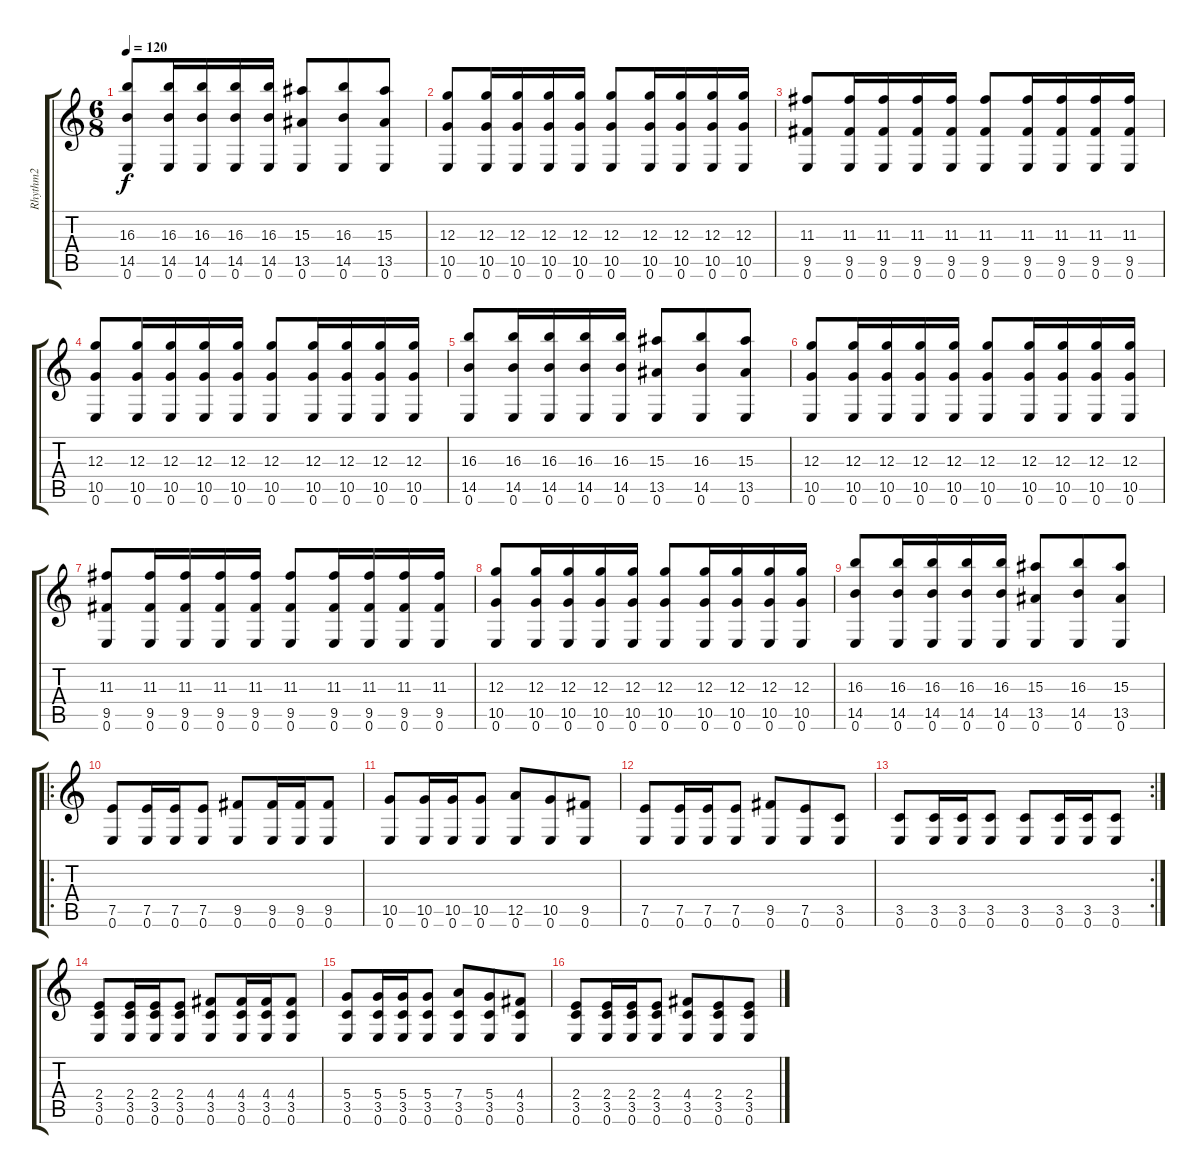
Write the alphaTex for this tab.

\track ("Rhythm2" "Rhythm2") {instrument distortionguitar}
\staff {score tabs}
\tuning (E4 B3 G3 D3 A2 E2) {hide}
\ts (6 8)
\tempo 120
\clef g2
\ks c
(16.3 14.5 0.6).8{dy f} (16.3 14.5 0.6).16 (16.3 14.5 0.6).16 (16.3 14.5 0.6).16 (16.3 14.5 0.6).16 (15.3 13.5 0.6).8 (16.3 14.5 0.6).8 (15.3 13.5 0.6).8 |
(12.3 10.5 0.6).8 (12.3 10.5 0.6).16 (12.3 10.5 0.6).16 (12.3 10.5 0.6).16 (12.3 10.5 0.6).16 (12.3 10.5 0.6).8 (12.3 10.5 0.6).16 (12.3 10.5 0.6).16 (12.3 10.5 0.6).16 (12.3 10.5 0.6).16 |
(11.3 9.5 0.6).8 (11.3 9.5 0.6).16 (11.3 9.5 0.6).16 (11.3 9.5 0.6).16 (11.3 9.5 0.6).16 (11.3 9.5 0.6).8 (11.3 9.5 0.6).16 (11.3 9.5 0.6).16 (11.3 9.5 0.6).16 (11.3 9.5 0.6).16 |
(12.3 10.5 0.6).8 (12.3 10.5 0.6).16 (12.3 10.5 0.6).16 (12.3 10.5 0.6).16 (12.3 10.5 0.6).16 (12.3 10.5 0.6).8 (12.3 10.5 0.6).16 (12.3 10.5 0.6).16 (12.3 10.5 0.6).16 (12.3 10.5 0.6).16 |
(16.3 14.5 0.6).8 (16.3 14.5 0.6).16 (16.3 14.5 0.6).16 (16.3 14.5 0.6).16 (16.3 14.5 0.6).16 (15.3 13.5 0.6).8 (16.3 14.5 0.6).8 (15.3 13.5 0.6).8 |
(12.3 10.5 0.6).8 (12.3 10.5 0.6).16 (12.3 10.5 0.6).16 (12.3 10.5 0.6).16 (12.3 10.5 0.6).16 (12.3 10.5 0.6).8 (12.3 10.5 0.6).16 (12.3 10.5 0.6).16 (12.3 10.5 0.6).16 (12.3 10.5 0.6).16 |
(11.3 9.5 0.6).8 (11.3 9.5 0.6).16 (11.3 9.5 0.6).16 (11.3 9.5 0.6).16 (11.3 9.5 0.6).16 (11.3 9.5 0.6).8 (11.3 9.5 0.6).16 (11.3 9.5 0.6).16 (11.3 9.5 0.6).16 (11.3 9.5 0.6).16 |
(12.3 10.5 0.6).8 (12.3 10.5 0.6).16 (12.3 10.5 0.6).16 (12.3 10.5 0.6).16 (12.3 10.5 0.6).16 (12.3 10.5 0.6).8 (12.3 10.5 0.6).16 (12.3 10.5 0.6).16 (12.3 10.5 0.6).16 (12.3 10.5 0.6).16 |
(16.3 14.5 0.6).8 (16.3 14.5 0.6).16 (16.3 14.5 0.6).16 (16.3 14.5 0.6).16 (16.3 14.5 0.6).16 (15.3 13.5 0.6).8 (16.3 14.5 0.6).8 (15.3 13.5 0.6).8 |
\ro
(7.5 0.6).8 (7.5 0.6).16 (7.5 0.6).16 (7.5 0.6).8 (9.5 0.6).8 (9.5 0.6).16 (9.5 0.6).16 (9.5 0.6).8 |
(10.5 0.6).8 (10.5 0.6).16 (10.5 0.6).16 (10.5 0.6).8 (12.5 0.6).8 (10.5 0.6).8 (9.5 0.6).8 |
(7.5 0.6).8 (7.5 0.6).16 (7.5 0.6).16 (7.5 0.6).8 (9.5 0.6).8 (7.5 0.6).8 (3.5 0.6).8 |
\rc 2
(3.5 0.6).8 (3.5 0.6).16 (3.5 0.6).16 (3.5 0.6).8 (3.5 0.6).8 (3.5 0.6).16 (3.5 0.6).16 (3.5 0.6).8 |
(2.4 3.5 0.6).8 (2.4 3.5 0.6).16 (2.4 3.5 0.6).16 (2.4 3.5 0.6).8 (4.4 3.5 0.6).8 (4.4 3.5 0.6).16 (4.4 3.5 0.6).16 (4.4 3.5 0.6).8 |
(5.4 3.5 0.6).8 (5.4 3.5 0.6).16 (5.4 3.5 0.6).16 (5.4 3.5 0.6).8 (7.4 3.5 0.6).8 (5.4 3.5 0.6).8 (4.4 3.5 0.6).8 |
(2.4 3.5 0.6).8 (2.4 3.5 0.6).16 (2.4 3.5 0.6).16 (2.4 3.5 0.6).8 (4.4 3.5 0.6).8 (2.4 3.5 0.6).8 (2.4 3.5 0.6).8
